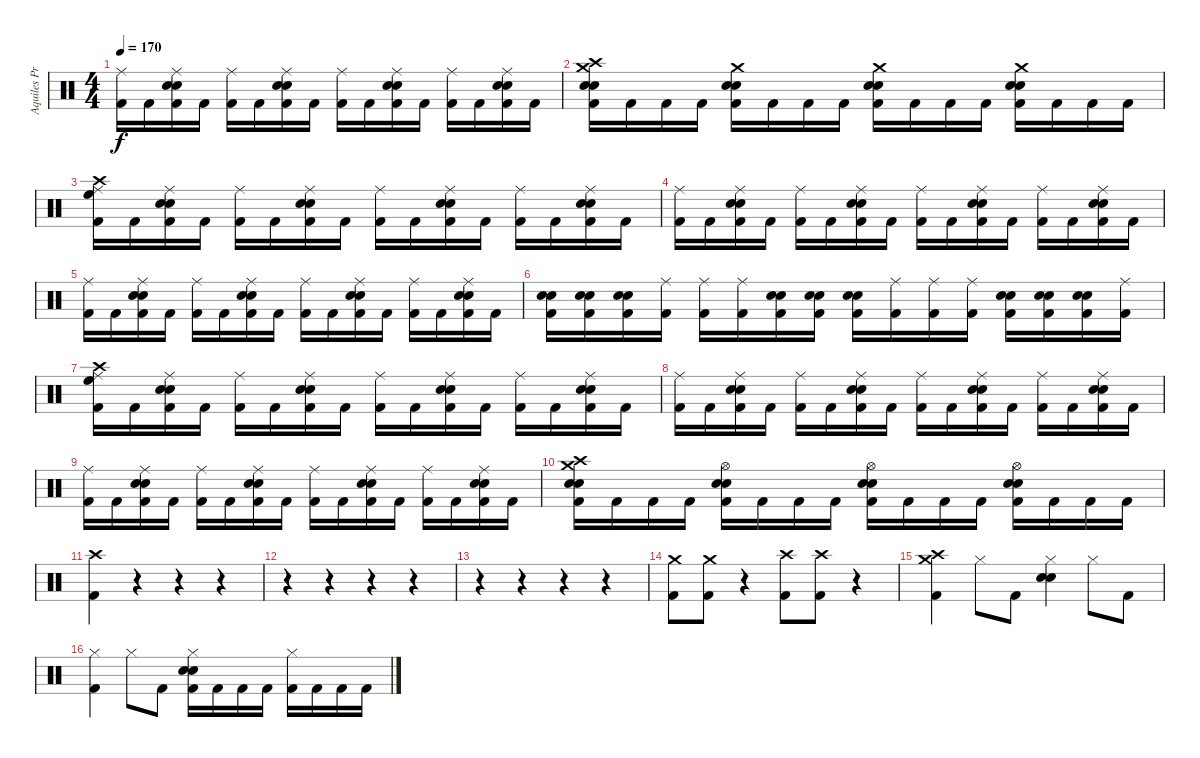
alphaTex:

\track ("Aquiles Priester" "Aquiles Pr") {instrument percussion}
\staff {score}
\articulation defaults
\ts (4 4)
\tempo 170
\clef neutral
\ks c
("Ride (middle)" "Kick (hit) 2").16{dy f} "Kick (hit) 2".16 ("Ride (middle)" "Electric Snare (hit)" "Snare (hit) 2" "Kick (hit) 2").16 "Kick (hit) 2".16 ("Ride (middle)" "Kick (hit) 2").16 "Kick (hit) 2".16 ("Ride (middle)" "Electric Snare (hit)" "Snare (hit) 2" "Kick (hit) 2").16 "Kick (hit) 2".16 ("Ride (middle)" "Kick (hit) 2").16 "Kick (hit) 2".16 ("Ride (middle)" "Electric Snare (hit)" "Snare (hit) 2" "Kick (hit) 2").16 "Kick (hit) 2".16 ("Ride (middle)" "Kick (hit) 2").16 "Kick (hit) 2".16 ("Ride (middle)" "Electric Snare (hit)" "Snare (hit) 2" "Kick (hit) 2").16 "Kick (hit) 2".16 |
("Crash medium (hit)" "Electric Snare (hit)" "Snare (hit) 2" "Crash high (hit)" "Kick (hit) 2").16 "Kick (hit) 2".16 "Kick (hit) 2".16 "Kick (hit) 2".16 ("Crash medium (hit)" "Electric Snare (hit)" "Snare (hit) 2" "Kick (hit) 2").16 "Kick (hit) 2".16 "Kick (hit) 2".16 "Kick (hit) 2".16 ("Crash medium (hit)" "Electric Snare (hit)" "Snare (hit) 2" "Kick (hit) 2").16 "Kick (hit) 2".16 "Kick (hit) 2".16 "Kick (hit) 2".16 ("Crash medium (hit)" "Electric Snare (hit)" "Snare (hit) 2" "Kick (hit) 2").16 "Kick (hit) 2".16 "Kick (hit) 2".16 "Kick (hit) 2".16 |
("High Floor Tom (hit)" "Ride (middle)" "Crash high (hit)" "Kick (hit) 2").16 "Kick (hit) 2".16 ("Ride (middle)" "Electric Snare (hit)" "Snare (hit) 2" "Kick (hit) 2").16 "Kick (hit) 2".16 ("Ride (middle)" "Kick (hit) 2").16 "Kick (hit) 2".16 ("Ride (middle)" "Electric Snare (hit)" "Snare (hit) 2" "Kick (hit) 2").16 "Kick (hit) 2".16 ("Ride (middle)" "Kick (hit) 2").16 "Kick (hit) 2".16 ("Ride (middle)" "Electric Snare (hit)" "Snare (hit) 2" "Kick (hit) 2").16 "Kick (hit) 2".16 ("Ride (middle)" "Kick (hit) 2").16 "Kick (hit) 2".16 ("Ride (middle)" "Electric Snare (hit)" "Snare (hit) 2" "Kick (hit) 2").16 "Kick (hit) 2".16 |
("Ride (middle)" "Kick (hit) 2").16 "Kick (hit) 2".16 ("Ride (middle)" "Electric Snare (hit)" "Snare (hit) 2" "Kick (hit) 2").16 "Kick (hit) 2".16 ("Ride (middle)" "Kick (hit) 2").16 "Kick (hit) 2".16 ("Ride (middle)" "Electric Snare (hit)" "Snare (hit) 2" "Kick (hit) 2").16 "Kick (hit) 2".16 ("Ride (middle)" "Kick (hit) 2").16 "Kick (hit) 2".16 ("Ride (middle)" "Electric Snare (hit)" "Snare (hit) 2" "Kick (hit) 2").16 "Kick (hit) 2".16 ("Ride (middle)" "Kick (hit) 2").16 "Kick (hit) 2".16 ("Ride (middle)" "Electric Snare (hit)" "Snare (hit) 2" "Kick (hit) 2").16 "Kick (hit) 2".16 |
("Ride (middle)" "Kick (hit) 2").16 "Kick (hit) 2".16 ("Ride (middle)" "Electric Snare (hit)" "Snare (hit) 2" "Kick (hit) 2").16 "Kick (hit) 2".16 ("Ride (middle)" "Kick (hit) 2").16 "Kick (hit) 2".16 ("Ride (middle)" "Electric Snare (hit)" "Snare (hit) 2" "Kick (hit) 2").16 "Kick (hit) 2".16 ("Ride (middle)" "Kick (hit) 2").16 "Kick (hit) 2".16 ("Ride (middle)" "Electric Snare (hit)" "Snare (hit) 2" "Kick (hit) 2").16 "Kick (hit) 2".16 ("Ride (middle)" "Kick (hit) 2").16 "Kick (hit) 2".16 ("Ride (middle)" "Electric Snare (hit)" "Snare (hit) 2" "Kick (hit) 2").16 "Kick (hit) 2".16 |
("Electric Snare (hit)" "Snare (hit) 2" "Kick (hit) 2").16 ("Electric Snare (hit)" "Snare (hit) 2" "Kick (hit) 2").16 ("Electric Snare (hit)" "Snare (hit) 2" "Kick (hit) 2").16 ("Ride (middle)" "Kick (hit) 2").16 ("Ride (middle)" "Kick (hit) 2").16 ("Ride (middle)" "Kick (hit) 2").16 ("Electric Snare (hit)" "Snare (hit) 2" "Kick (hit) 2").16 ("Electric Snare (hit)" "Snare (hit) 2" "Kick (hit) 2").16 ("Electric Snare (hit)" "Snare (hit) 2" "Kick (hit) 2").16 ("Ride (middle)" "Kick (hit) 2").16 ("Ride (middle)" "Kick (hit) 2").16 ("Ride (middle)" "Kick (hit) 2").16 ("Electric Snare (hit)" "Snare (hit) 2" "Kick (hit) 2").16 ("Electric Snare (hit)" "Snare (hit) 2" "Kick (hit) 2").16 ("Electric Snare (hit)" "Snare (hit) 2" "Kick (hit) 2").16 ("Ride (middle)" "Kick (hit) 2").16 |
("High Floor Tom (hit)" "Ride (middle)" "Crash high (hit)" "Kick (hit) 2").16 "Kick (hit) 2".16 ("Ride (middle)" "Electric Snare (hit)" "Snare (hit) 2" "Kick (hit) 2").16 "Kick (hit) 2".16 ("Ride (middle)" "Kick (hit) 2").16 "Kick (hit) 2".16 ("Ride (middle)" "Electric Snare (hit)" "Snare (hit) 2" "Kick (hit) 2").16 "Kick (hit) 2".16 ("Ride (middle)" "Kick (hit) 2").16 "Kick (hit) 2".16 ("Ride (middle)" "Electric Snare (hit)" "Snare (hit) 2" "Kick (hit) 2").16 "Kick (hit) 2".16 ("Ride (middle)" "Kick (hit) 2").16 "Kick (hit) 2".16 ("Ride (middle)" "Electric Snare (hit)" "Snare (hit) 2" "Kick (hit) 2").16 "Kick (hit) 2".16 |
("Ride (middle)" "Kick (hit) 2").16 "Kick (hit) 2".16 ("Ride (middle)" "Electric Snare (hit)" "Snare (hit) 2" "Kick (hit) 2").16 "Kick (hit) 2".16 ("Ride (middle)" "Kick (hit) 2").16 "Kick (hit) 2".16 ("Ride (middle)" "Electric Snare (hit)" "Snare (hit) 2" "Kick (hit) 2").16 "Kick (hit) 2".16 ("Ride (middle)" "Kick (hit) 2").16 "Kick (hit) 2".16 ("Ride (middle)" "Electric Snare (hit)" "Snare (hit) 2" "Kick (hit) 2").16 "Kick (hit) 2".16 ("Ride (middle)" "Kick (hit) 2").16 "Kick (hit) 2".16 ("Ride (middle)" "Electric Snare (hit)" "Snare (hit) 2" "Kick (hit) 2").16 "Kick (hit) 2".16 |
("Ride (middle)" "Kick (hit) 2").16 "Kick (hit) 2".16 ("Ride (middle)" "Electric Snare (hit)" "Snare (hit) 2" "Kick (hit) 2").16 "Kick (hit) 2".16 ("Ride (middle)" "Kick (hit) 2").16 "Kick (hit) 2".16 ("Ride (middle)" "Electric Snare (hit)" "Snare (hit) 2" "Kick (hit) 2").16 "Kick (hit) 2".16 ("Ride (middle)" "Kick (hit) 2").16 "Kick (hit) 2".16 ("Ride (middle)" "Electric Snare (hit)" "Snare (hit) 2" "Kick (hit) 2").16 "Kick (hit) 2".16 ("Ride (middle)" "Kick (hit) 2").16 "Kick (hit) 2".16 ("Ride (middle)" "Electric Snare (hit)" "Snare (hit) 2" "Kick (hit) 2").16 "Kick (hit) 2".16 |
("Crash medium (hit)" "Electric Snare (hit)" "Snare (hit) 2" "Crash high (hit)" "Kick (hit) 2").16 "Kick (hit) 2".16 "Kick (hit) 2".16 "Kick (hit) 2".16 ("Hi-Hat (open)" "Electric Snare (hit)" "Snare (hit) 2" "Kick (hit) 2").16 "Kick (hit) 2".16 "Kick (hit) 2".16 "Kick (hit) 2".16 ("Hi-Hat (open)" "Electric Snare (hit)" "Snare (hit) 2" "Kick (hit) 2").16 "Kick (hit) 2".16 "Kick (hit) 2".16 "Kick (hit) 2".16 ("Hi-Hat (open)" "Electric Snare (hit)" "Snare (hit) 2" "Kick (hit) 2").16 "Kick (hit) 2".16 "Kick (hit) 2".16 "Kick (hit) 2".16 |
("Crash high (hit)" "Kick (hit) 2").4 r.4 r.4 r.4 |
r.4 r.4 r.4 r.4 |
r.4 r.4 r.4 r.4 |
("Crash medium (hit)" "Kick (hit) 2").8 ("Crash medium (hit)" "Kick (hit) 2").8 r.4 ("Crash high (hit)" "Kick (hit) 2").8 ("Crash high (hit)" "Kick (hit) 2").8 r.4 |
("Crash medium (hit)" "Crash high (hit)" "Kick (hit) 2").4 "Hi-Hat (closed)".8 "Kick (hit) 2".8 ("Hi-Hat (closed)" "Electric Snare (hit)" "Snare (hit) 2").4 "Hi-Hat (closed)".8 "Kick (hit) 2".8 |
("Hi-Hat (closed)" "Kick (hit) 2").4 "Hi-Hat (closed)".8 "Kick (hit) 2".8 ("Hi-Hat (closed)" "Electric Snare (hit)" "Snare (hit) 2" "Kick (hit) 2").16 "Kick (hit) 2".16 "Kick (hit) 2".16 "Kick (hit) 2".16 ("Hi-Hat (closed)" "Kick (hit) 2").16 "Kick (hit) 2".16 "Kick (hit) 2".16 "Kick (hit) 2".16
